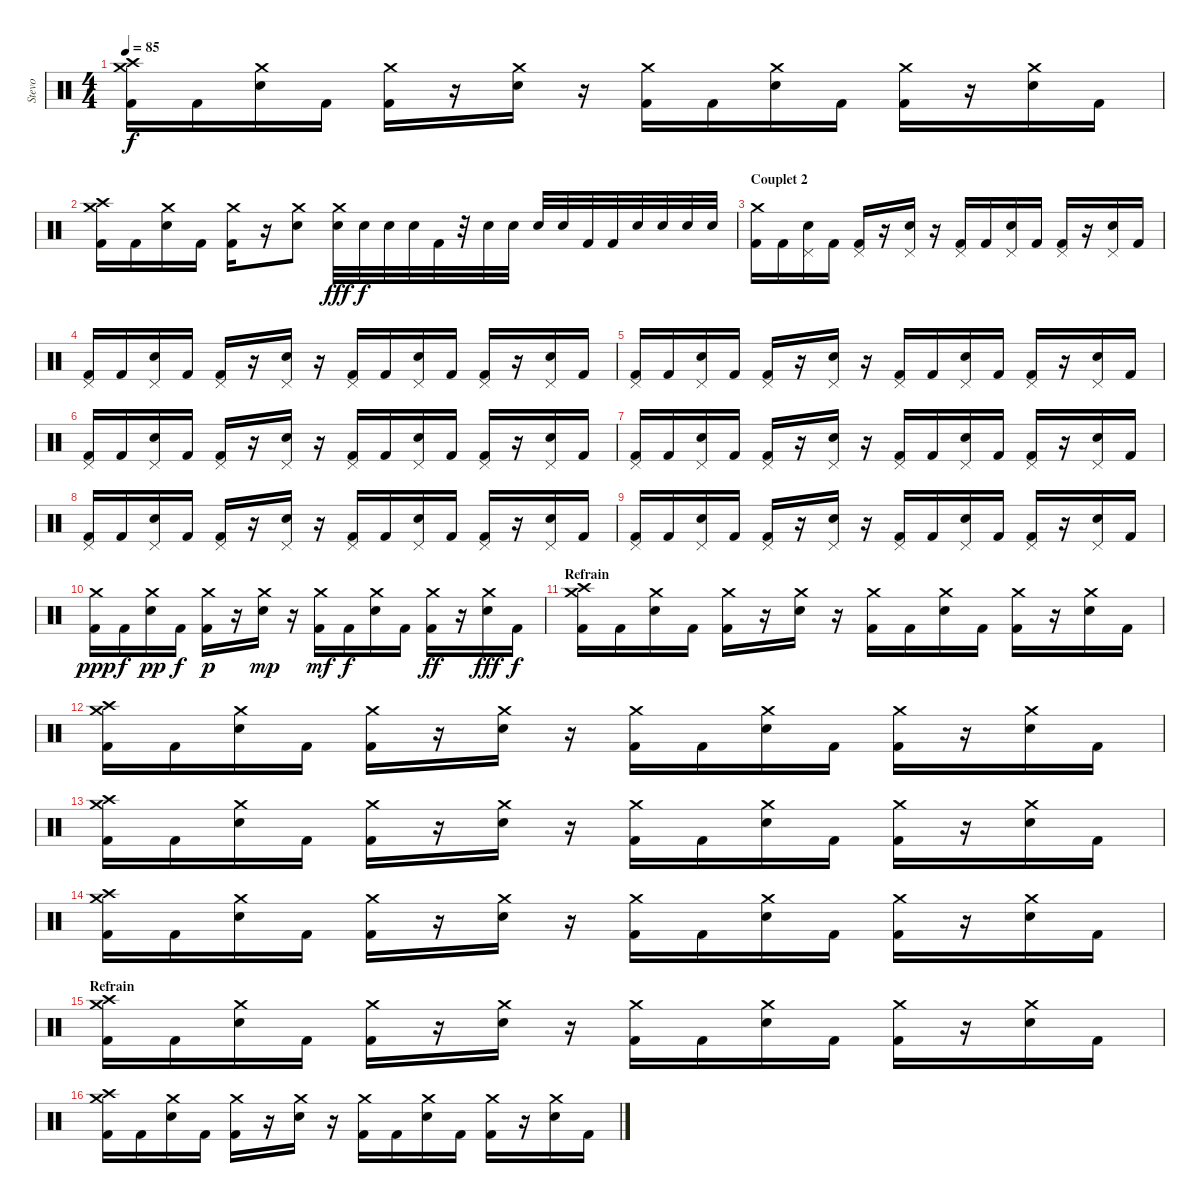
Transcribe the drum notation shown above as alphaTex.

\track ("Stevo" "Stevo") {instrument percussion}
\staff {score}
\articulation defaults
\ts (4 4)
\tempo 85
\clef neutral
\ks c
("Crash high (hit)" "Crash medium (hit)" "Kick (hit) 2").16{dy f} "Kick (hit) 2".16 ("Crash medium (hit)" "Electric Snare (hit)").16 "Kick (hit) 2".16 ("Crash medium (hit)" "Kick (hit) 2").16 r.16 ("Crash medium (hit)" "Electric Snare (hit)").16 r.16 ("Crash medium (hit)" "Kick (hit) 2").16 "Kick (hit) 2".16 ("Crash medium (hit)" "Electric Snare (hit)").16 "Kick (hit) 2".16 ("Crash medium (hit)" "Kick (hit) 2").16 r.16 ("Crash medium (hit)" "Electric Snare (hit)").16 "Kick (hit) 2".16 |
("Crash high (hit)" "Crash medium (hit)" "Kick (hit) 2").16 "Kick (hit) 2".16 ("Crash medium (hit)" "Electric Snare (hit)").16 "Kick (hit) 2".16 ("Crash medium (hit)" "Kick (hit) 2").16 r.16 ("Crash medium (hit)" "Electric Snare (hit)").8 ("Crash medium (hit)" "Electric Snare (hit)").32{dy fff} "Electric Snare (hit)".32{dy f} "Electric Snare (hit)".32 "Electric Snare (hit)".32 "Kick (hit) 2".32 r.32 "Electric Snare (hit)".32 "Electric Snare (hit)".32 "Electric Snare (hit)".32 "Electric Snare (hit)".32 "Kick (hit) 2".32 "Kick (hit) 2".32 "Electric Snare (hit)".32 "Electric Snare (hit)".32 "Electric Snare (hit)".32 "Electric Snare (hit)".32 |
\section ("" "Couplet 2")
("Crash medium (hit)" "Kick (hit) 2").16 "Kick (hit) 2".16 ("Pedal Hi-Hat (hit)" "Electric Snare (hit)").16 "Kick (hit) 2".16 ("Pedal Hi-Hat (hit)" "Kick (hit) 2").16 r.16 ("Pedal Hi-Hat (hit)" "Electric Snare (hit)").16 r.16 ("Pedal Hi-Hat (hit)" "Kick (hit) 2").16 "Kick (hit) 2".16 ("Pedal Hi-Hat (hit)" "Electric Snare (hit)").16 "Kick (hit) 2".16 ("Pedal Hi-Hat (hit)" "Kick (hit) 2").16 r.16 ("Pedal Hi-Hat (hit)" "Electric Snare (hit)").16 "Kick (hit) 2".16 |
("Pedal Hi-Hat (hit)" "Kick (hit) 2").16 "Kick (hit) 2".16 ("Pedal Hi-Hat (hit)" "Electric Snare (hit)").16 "Kick (hit) 2".16 ("Pedal Hi-Hat (hit)" "Kick (hit) 2").16 r.16 ("Pedal Hi-Hat (hit)" "Electric Snare (hit)").16 r.16 ("Pedal Hi-Hat (hit)" "Kick (hit) 2").16 "Kick (hit) 2".16 ("Pedal Hi-Hat (hit)" "Electric Snare (hit)").16 "Kick (hit) 2".16 ("Pedal Hi-Hat (hit)" "Kick (hit) 2").16 r.16 ("Pedal Hi-Hat (hit)" "Electric Snare (hit)").16 "Kick (hit) 2".16 |
("Pedal Hi-Hat (hit)" "Kick (hit) 2").16 "Kick (hit) 2".16 ("Pedal Hi-Hat (hit)" "Electric Snare (hit)").16 "Kick (hit) 2".16 ("Pedal Hi-Hat (hit)" "Kick (hit) 2").16 r.16 ("Pedal Hi-Hat (hit)" "Electric Snare (hit)").16 r.16 ("Pedal Hi-Hat (hit)" "Kick (hit) 2").16 "Kick (hit) 2".16 ("Pedal Hi-Hat (hit)" "Electric Snare (hit)").16 "Kick (hit) 2".16 ("Pedal Hi-Hat (hit)" "Kick (hit) 2").16 r.16 ("Pedal Hi-Hat (hit)" "Electric Snare (hit)").16 "Kick (hit) 2".16 |
("Pedal Hi-Hat (hit)" "Kick (hit) 2").16 "Kick (hit) 2".16 ("Pedal Hi-Hat (hit)" "Electric Snare (hit)").16 "Kick (hit) 2".16 ("Pedal Hi-Hat (hit)" "Kick (hit) 2").16 r.16 ("Pedal Hi-Hat (hit)" "Electric Snare (hit)").16 r.16 ("Pedal Hi-Hat (hit)" "Kick (hit) 2").16 "Kick (hit) 2".16 ("Pedal Hi-Hat (hit)" "Electric Snare (hit)").16 "Kick (hit) 2".16 ("Pedal Hi-Hat (hit)" "Kick (hit) 2").16 r.16 ("Pedal Hi-Hat (hit)" "Electric Snare (hit)").16 "Kick (hit) 2".16 |
("Pedal Hi-Hat (hit)" "Kick (hit) 2").16 "Kick (hit) 2".16 ("Pedal Hi-Hat (hit)" "Electric Snare (hit)").16 "Kick (hit) 2".16 ("Pedal Hi-Hat (hit)" "Kick (hit) 2").16 r.16 ("Pedal Hi-Hat (hit)" "Electric Snare (hit)").16 r.16 ("Pedal Hi-Hat (hit)" "Kick (hit) 2").16 "Kick (hit) 2".16 ("Pedal Hi-Hat (hit)" "Electric Snare (hit)").16 "Kick (hit) 2".16 ("Pedal Hi-Hat (hit)" "Kick (hit) 2").16 r.16 ("Pedal Hi-Hat (hit)" "Electric Snare (hit)").16 "Kick (hit) 2".16 |
("Pedal Hi-Hat (hit)" "Kick (hit) 2").16 "Kick (hit) 2".16 ("Pedal Hi-Hat (hit)" "Electric Snare (hit)").16 "Kick (hit) 2".16 ("Pedal Hi-Hat (hit)" "Kick (hit) 2").16 r.16 ("Pedal Hi-Hat (hit)" "Electric Snare (hit)").16 r.16 ("Pedal Hi-Hat (hit)" "Kick (hit) 2").16 "Kick (hit) 2".16 ("Pedal Hi-Hat (hit)" "Electric Snare (hit)").16 "Kick (hit) 2".16 ("Pedal Hi-Hat (hit)" "Kick (hit) 2").16 r.16 ("Pedal Hi-Hat (hit)" "Electric Snare (hit)").16 "Kick (hit) 2".16 |
("Pedal Hi-Hat (hit)" "Kick (hit) 2").16 "Kick (hit) 2".16 ("Pedal Hi-Hat (hit)" "Electric Snare (hit)").16 "Kick (hit) 2".16 ("Pedal Hi-Hat (hit)" "Kick (hit) 2").16 r.16 ("Pedal Hi-Hat (hit)" "Electric Snare (hit)").16 r.16 ("Pedal Hi-Hat (hit)" "Kick (hit) 2").16 "Kick (hit) 2".16 ("Pedal Hi-Hat (hit)" "Electric Snare (hit)").16 "Kick (hit) 2".16 ("Pedal Hi-Hat (hit)" "Kick (hit) 2").16 r.16 ("Pedal Hi-Hat (hit)" "Electric Snare (hit)").16 "Kick (hit) 2".16 |
("Crash medium (hit)" "Kick (hit) 2").16{dy ppp} "Kick (hit) 2".16{dy f} ("Crash medium (hit)" "Electric Snare (hit)").16{dy pp} "Kick (hit) 2".16{dy f} ("Crash medium (hit)" "Kick (hit) 2").16{dy p} r.16 ("Crash medium (hit)" "Electric Snare (hit)").16{dy mp} r.16 ("Crash medium (hit)" "Kick (hit) 2").16{dy mf} "Kick (hit) 2".16{dy f} ("Crash medium (hit)" "Electric Snare (hit)").16 "Kick (hit) 2".16 ("Crash medium (hit)" "Kick (hit) 2").16{dy ff} r.16 ("Crash medium (hit)" "Electric Snare (hit)").16{dy fff} "Kick (hit) 2".16{dy f} |
\section ("" "Refrain")
("Crash high (hit)" "Crash medium (hit)" "Kick (hit) 2").16 "Kick (hit) 2".16 ("Crash medium (hit)" "Electric Snare (hit)").16 "Kick (hit) 2".16 ("Crash medium (hit)" "Kick (hit) 2").16 r.16 ("Crash medium (hit)" "Electric Snare (hit)").16 r.16 ("Crash medium (hit)" "Kick (hit) 2").16 "Kick (hit) 2".16 ("Crash medium (hit)" "Electric Snare (hit)").16 "Kick (hit) 2".16 ("Crash medium (hit)" "Kick (hit) 2").16 r.16 ("Crash medium (hit)" "Electric Snare (hit)").16 "Kick (hit) 2".16 |
("Crash high (hit)" "Crash medium (hit)" "Kick (hit) 2").16 "Kick (hit) 2".16 ("Crash medium (hit)" "Electric Snare (hit)").16 "Kick (hit) 2".16 ("Crash medium (hit)" "Kick (hit) 2").16 r.16 ("Crash medium (hit)" "Electric Snare (hit)").16 r.16 ("Crash medium (hit)" "Kick (hit) 2").16 "Kick (hit) 2".16 ("Crash medium (hit)" "Electric Snare (hit)").16 "Kick (hit) 2".16 ("Crash medium (hit)" "Kick (hit) 2").16 r.16 ("Crash medium (hit)" "Electric Snare (hit)").16 "Kick (hit) 2".16 |
("Crash high (hit)" "Crash medium (hit)" "Kick (hit) 2").16 "Kick (hit) 2".16 ("Crash medium (hit)" "Electric Snare (hit)").16 "Kick (hit) 2".16 ("Crash medium (hit)" "Kick (hit) 2").16 r.16 ("Crash medium (hit)" "Electric Snare (hit)").16 r.16 ("Crash medium (hit)" "Kick (hit) 2").16 "Kick (hit) 2".16 ("Crash medium (hit)" "Electric Snare (hit)").16 "Kick (hit) 2".16 ("Crash medium (hit)" "Kick (hit) 2").16 r.16 ("Crash medium (hit)" "Electric Snare (hit)").16 "Kick (hit) 2".16 |
("Crash high (hit)" "Crash medium (hit)" "Kick (hit) 2").16 "Kick (hit) 2".16 ("Crash medium (hit)" "Electric Snare (hit)").16 "Kick (hit) 2".16 ("Crash medium (hit)" "Kick (hit) 2").16 r.16 ("Crash medium (hit)" "Electric Snare (hit)").16 r.16 ("Crash medium (hit)" "Kick (hit) 2").16 "Kick (hit) 2".16 ("Crash medium (hit)" "Electric Snare (hit)").16 "Kick (hit) 2".16 ("Crash medium (hit)" "Kick (hit) 2").16 r.16 ("Crash medium (hit)" "Electric Snare (hit)").16 "Kick (hit) 2".16 |
\section ("" "Refrain")
("Crash high (hit)" "Crash medium (hit)" "Kick (hit) 2").16 "Kick (hit) 2".16 ("Crash medium (hit)" "Electric Snare (hit)").16 "Kick (hit) 2".16 ("Crash medium (hit)" "Kick (hit) 2").16 r.16 ("Crash medium (hit)" "Electric Snare (hit)").16 r.16 ("Crash medium (hit)" "Kick (hit) 2").16 "Kick (hit) 2".16 ("Crash medium (hit)" "Electric Snare (hit)").16 "Kick (hit) 2".16 ("Crash medium (hit)" "Kick (hit) 2").16 r.16 ("Crash medium (hit)" "Electric Snare (hit)").16 "Kick (hit) 2".16 |
("Crash high (hit)" "Crash medium (hit)" "Kick (hit) 2").16 "Kick (hit) 2".16 ("Crash medium (hit)" "Electric Snare (hit)").16 "Kick (hit) 2".16 ("Crash medium (hit)" "Kick (hit) 2").16 r.16 ("Crash medium (hit)" "Electric Snare (hit)").16 r.16 ("Crash medium (hit)" "Kick (hit) 2").16 "Kick (hit) 2".16 ("Crash medium (hit)" "Electric Snare (hit)").16 "Kick (hit) 2".16 ("Crash medium (hit)" "Kick (hit) 2").16 r.16 ("Crash medium (hit)" "Electric Snare (hit)").16 "Kick (hit) 2".16
